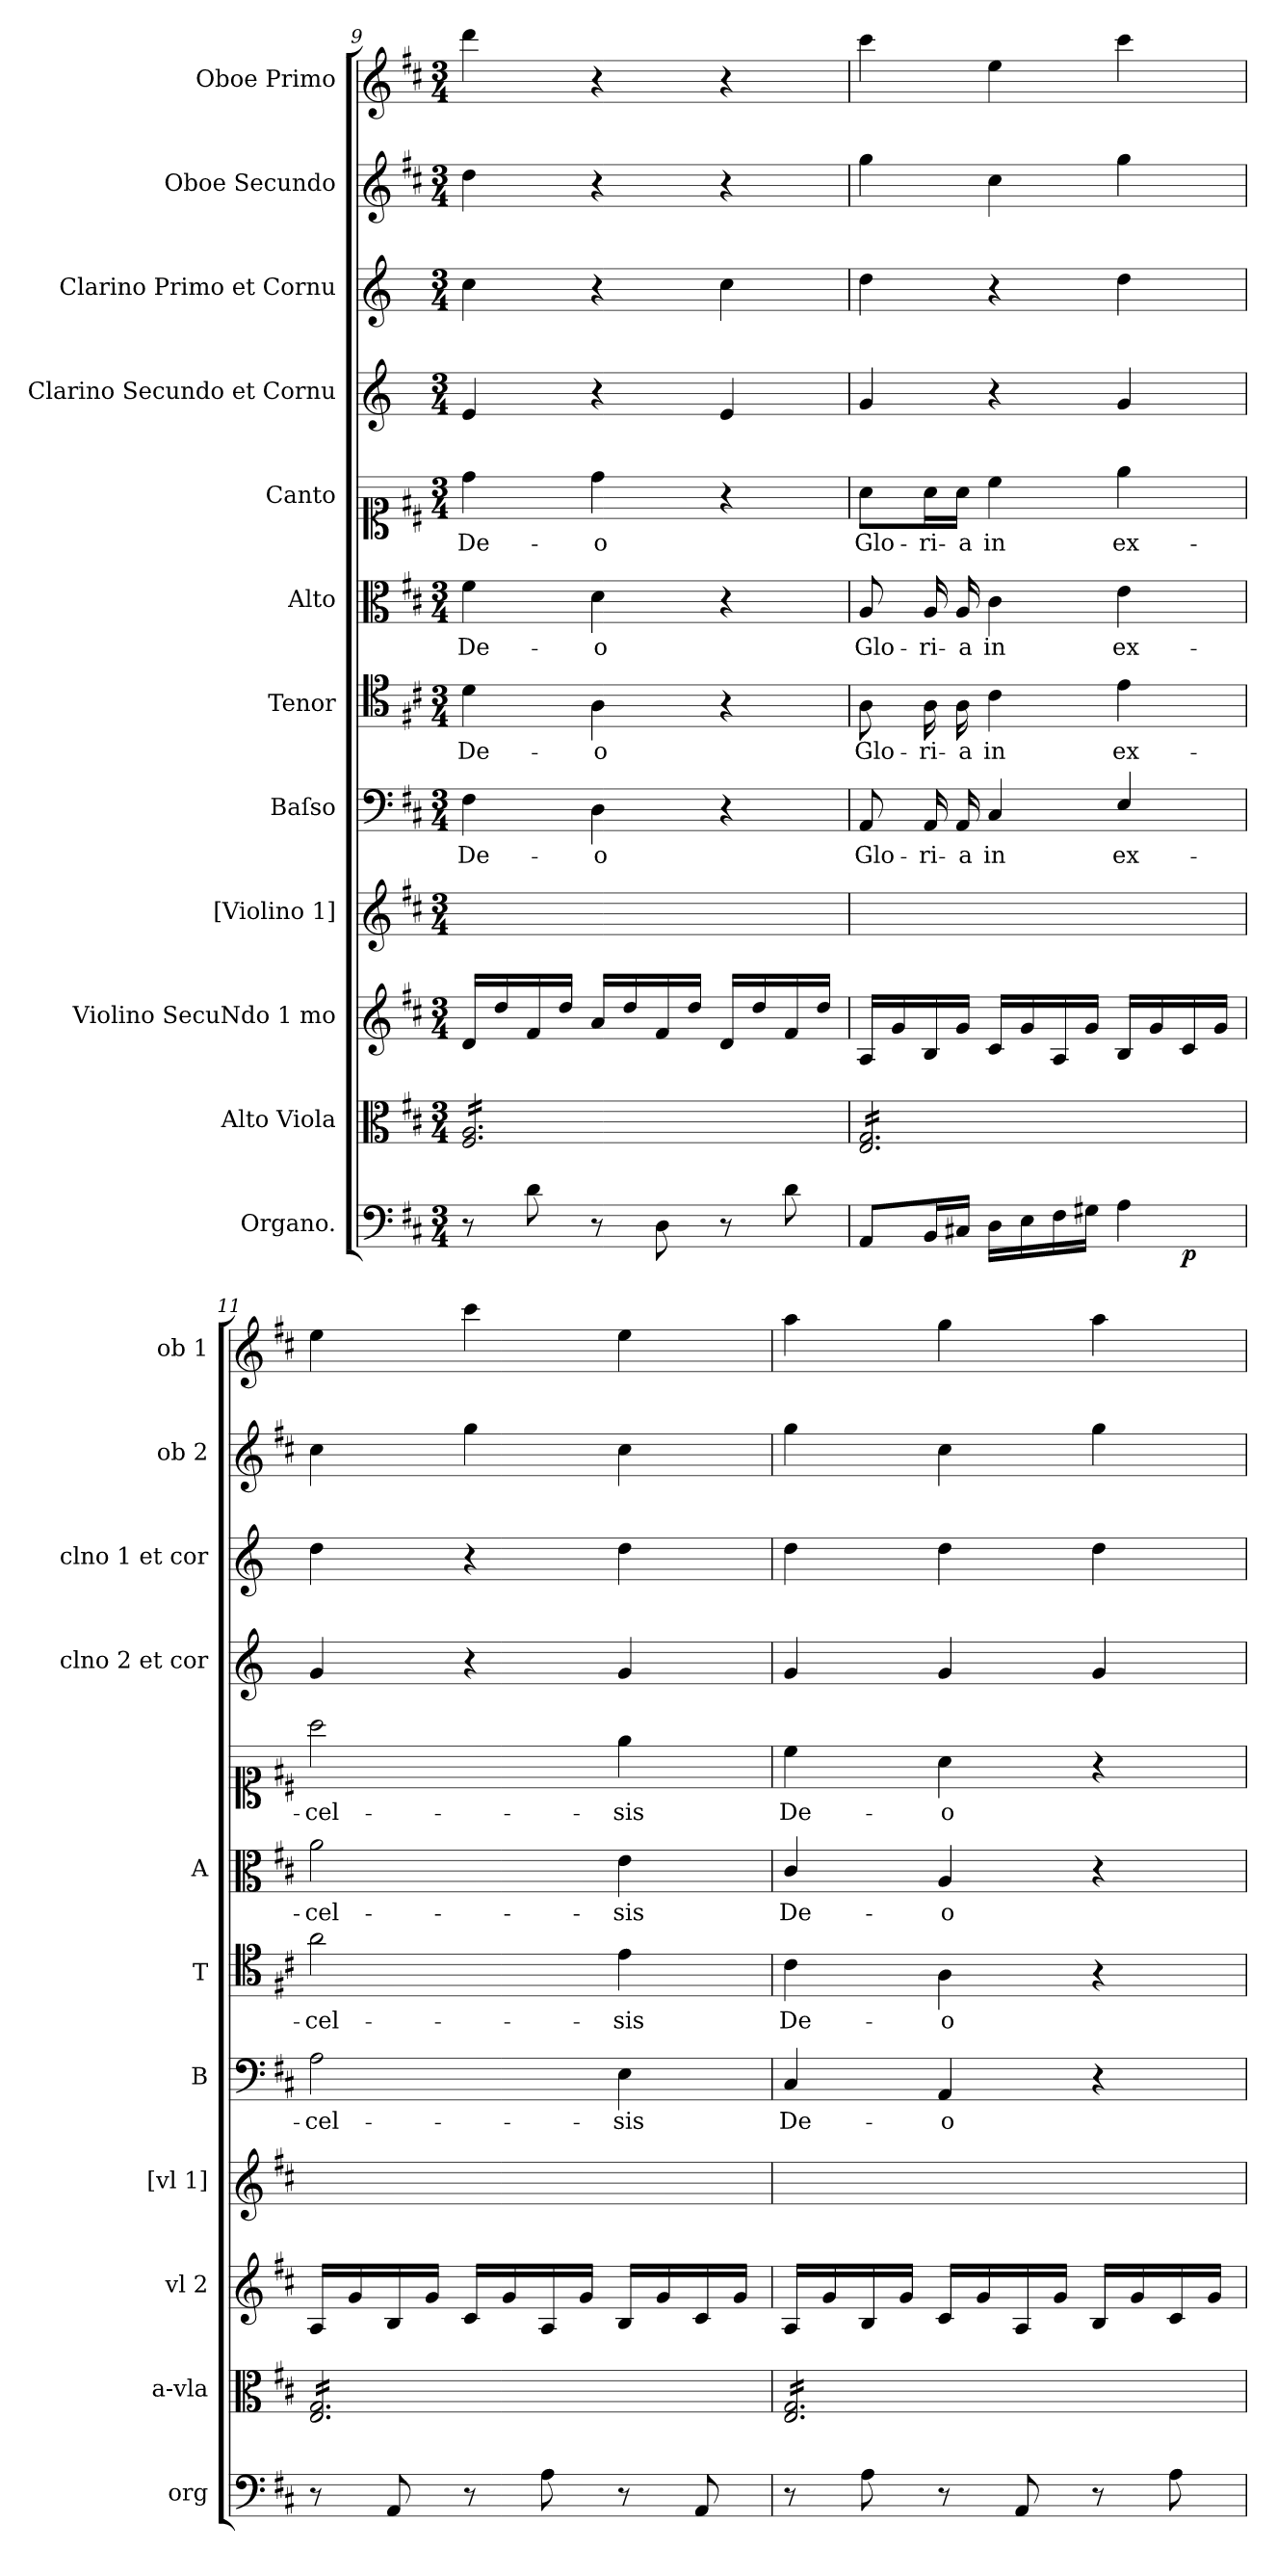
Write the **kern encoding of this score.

**kern	**dynam	**kern	**kern	**kern	**kern	**text	**kern	**text	**kern	**text	**kern	**text	**kern	**kern	**kern	**kern
*part12	*part12	*part11	*part10	*part9	*part8	*part8	*part7	*part7	*part6	*part6	*part5	*part5	*part4	*part3	*part2	*part1
*staff12	*staff12	*staff11	*staff10	*staff9	*staff8	*staff8	*staff7	*staff7	*staff6	*staff6	*staff5	*staff5	*staff4	*staff3	*staff2	*staff1
*I"Organo.	*	*I"Alto Viola	*I"Violino SecuNdo 1 mo	*I"[Violino 1]	*I"Baſso	*	*I"Tenor	*	*I"Alto	*	*I"Canto	*	*I"Clarino Secundo et Cornu	*I"Clarino Primo et Cornu	*I"Oboe Secundo	*I"Oboe Primo
*I'org	*	*I'a-vla	*I'vl 2	*I'[vl 1]	*I'B	*	*I'T	*	*I'A	*	*	*	*I'clno 2 et cor	*I'clno 1 et cor	*I'ob 2	*I'ob 1
*clefF4	*	*clefC3	*clefG2	*clefG2	*clefF4	*	*clefC4	*	*clefC3	*	*clefC1	*	*clefG2	*clefG2	*clefG2	*clefG2
*	*	*	*	*	*	*	*	*	*	*	*	*	*ITrd6c10	*ITrd6c10	*	*
*k[f#c#]	*	*k[f#c#]	*k[f#c#]	*k[f#c#]	*k[f#c#]	*	*k[f#c#]	*	*k[f#c#]	*	*k[f#c#]	*	*k[f#c#]	*k[f#c#]	*k[f#c#]	*k[f#c#]
*D:	*	*D:	*D:	*D:	*D:	*	*D:	*	*D:	*	*D:	*	*D:	*D:	*D:	*D:
*M3/4	*	*M3/4	*M3/4	*M3/4	*M3/4	*	*M3/4	*	*M3/4	*	*M3/4	*	*M3/4	*M3/4	*M3/4	*M3/4
=9	=9	=9	=9	=9	=9	=9	=9	=9	=9	=9	=9	=9	=9	=9	=9	=9
*^	*	*	*	*	*	*	*	*	*	*	*	*	*	*	*	*
*	*	*	*tremolo	*	*	*	*	*	*	*	*	*	*	*	*	*	*
8r	2ryy	.	16F#/ 16A/LL	16d/LL	2.ryy	4F#\	De-	4d\	De-	4f#\	De-	4dd\	De-	4F#/	4d\	4dd\	4ddd\
.	.	.	16F#/ 16A/	16dd/	.	.	.	.	.	.	.	.	.	.	.	.	.
8d\	.	.	16F#/ 16A/	16f#/	.	.	.	.	.	.	.	.	.	.	.	.	.
.	.	.	16F#/ 16A/	16dd/JJ	.	.	.	.	.	.	.	.	.	.	.	.	.
8r	.	.	16F#/ 16A/	16a/LL	.	4D\	-o	4A\	-o	4d\	-o	4dd\	-o	4r	4r	4r	4r
.	.	.	16F#/ 16A/	16dd/	.	.	.	.	.	.	.	.	.	.	.	.	.
8D\	.	.	16F#/ 16A/	16f#/	.	.	.	.	.	.	.	.	.	.	.	.	.
.	.	.	16F#/ 16A/	16dd/JJ	.	.	.	.	.	.	.	.	.	.	.	.	.
8r	8.ryy	.	16F#/ 16A/	16d/LL	.	4r	.	4r	.	4r	.	4r	.	4F#/	4d\	4r	4r
.	.	.	16F#/ 16A/	16dd/	.	.	.	.	.	.	.	.	.	.	.	.	.
8d\	.	.	16F#/ 16A/	16f#/	.	.	.	.	.	.	.	.	.	.	.	.	.
!	!	!LO:DY:b	!	!	!	!	!	!	!	!	!	!	!	!	!	!	!
.	16ryy	fr.	16F#/ 16A/JJ	16dd/JJ	.	.	.	.	.	.	.	.	.	.	.	.	.
=10	=10	=10	=10	=10	=10	=10	=10	=10	=10	=10	=10	=10	=10	=10	=10	=10	=10
!	!	!	!	!	!	!	!LO:LY:i	!	!LO:LY:i	!	!LO:LY:i	!	!LO:LY:i	!	!	!	!
8AA/L	2ryy	.	16E/ 16G/LL	16A/LL	2.ryy	8AA/	Glo-	8A\	Glo-	8A/	Glo-	8a\L	Glo-	4A/	4e\	4gg\	4ccc#\
.	.	.	16E/ 16G/	16g/	.	.	.	.	.	.	.	.	.	.	.	.	.
!	!	!	!	!	!	!	!LO:LY:i	!	!LO:LY:i	!	!LO:LY:i	!	!LO:LY:i	!	!	!	!
16BB/L	.	.	16E/ 16G/	16B/	.	16AA/	-ri-	16A\	-ri-	16A/	-ri-	16a\L	-ri-	.	.	.	.
!	!	!	!	!	!	!	!LO:LY:i	!	!LO:LY:i	!	!LO:LY:i	!	!LO:LY:i	!	!	!	!
16C#X/JJ	.	.	16E/ 16G/	16g/JJ	.	16AA/	-a	16A\	-a	16A/	-a	16a\JJ	-a	.	.	.	.
!	!	!	!	!	!	!	!LO:LY:i	!	!LO:LY:i	!	!LO:LY:i	!	!LO:LY:i	!	!	!	!
16D\LL	.	.	16E/ 16G/	16c#/LL	.	4C#/	in	4c#\	in	4c#\	in	4cc#\	in	4r	4r	4cc#\	4ee\
16E\	.	.	16E/ 16G/	16g/	.	.	.	.	.	.	.	.	.	.	.	.	.
16F#\	.	.	16E/ 16G/	16A/	.	.	.	.	.	.	.	.	.	.	.	.	.
16G#X\JJ	.	.	16E/ 16G/	16g/JJ	.	.	.	.	.	.	.	.	.	.	.	.	.
!	!	!	!	!	!	!	!LO:LY:i	!	!LO:LY:i	!	!LO:LY:i	!	!LO:LY:i	!	!	!	!
4A\	8ryy	.	16E/ 16G/	16B/LL	.	4E/	ex-	4e\	ex-	4e\	ex-	4ee\	ex-	4A/	4e\	4gg\	4ccc#\
.	.	.	16E/ 16G/	16g/	.	.	.	.	.	.	.	.	.	.	.	.	.
!	!	!LO:DY:b	!	!	!	!	!	!	!	!	!	!	!	!	!	!	!
.	8ryy	p.	16E/ 16G/	16c#/	.	.	.	.	.	.	.	.	.	.	.	.	.
.	.	.	16E/ 16G/JJ	16g/JJ	.	.	.	.	.	.	.	.	.	.	.	.	.
=11	=11	=11	=11	=11	=11	=11	=11	=11	=11	=11	=11	=11	=11	=11	=11	=11	=11
!	!	!	!	!	!	!	!LO:LY:i	!	!LO:LY:i	!	!LO:LY:i	!	!LO:LY:i	!	!	!	!
*v	*v	*	*	*	*	*	*	*	*	*	*	*	*	*	*	*	*
8r	.	16E/ 16G/LL	16A/LL	2.ryy	2A\	-cel-	2a\	-cel-	2a\	-cel-	2aa\	-cel-	4A/	4e\	4cc#\	4ee\
.	.	16E/ 16G/	16g/	.	.	.	.	.	.	.	.	.	.	.	.	.
8AA/	.	16E/ 16G/	16B/	.	.	.	.	.	.	.	.	.	.	.	.	.
.	.	16E/ 16G/	16g/JJ	.	.	.	.	.	.	.	.	.	.	.	.	.
8r	.	16E/ 16G/	16c#/LL	.	.	.	.	.	.	.	.	.	4r	4r	4gg\	4ccc#\
.	.	16E/ 16G/	16g/	.	.	.	.	.	.	.	.	.	.	.	.	.
8A\	.	16E/ 16G/	16A/	.	.	.	.	.	.	.	.	.	.	.	.	.
.	.	16E/ 16G/	16g/JJ	.	.	.	.	.	.	.	.	.	.	.	.	.
!	!	!	!	!	!	!LO:LY:i	!	!LO:LY:i	!	!LO:LY:i	!	!LO:LY:i	!	!	!	!
8r	.	16E/ 16G/	16B/LL	.	4E\	-sis	4e\	-sis	4e\	-sis	4ee\	-sis	4A/	4e\	4cc#\	4ee\
.	.	16E/ 16G/	16g/	.	.	.	.	.	.	.	.	.	.	.	.	.
8AA/	.	16E/ 16G/	16c#/	.	.	.	.	.	.	.	.	.	.	.	.	.
.	.	16E/ 16G/JJ	16g/JJ	.	.	.	.	.	.	.	.	.	.	.	.	.
=12	=12	=12	=12	=12	=12	=12	=12	=12	=12	=12	=12	=12	=12	=12	=12	=12
!	!	!	!	!	!	!LO:LY:i	!	!LO:LY:i	!	!LO:LY:i	!	!LO:LY:i	!	!	!	!
8r	.	16E/ 16G/LL	16A/LL	2.ryy	4C#/	De-	4c#\	De-	4c#/	De-	4cc#\	De-	4A/	4e\	4gg\	4aa\
.	.	16E/ 16G/	16g/	.	.	.	.	.	.	.	.	.	.	.	.	.
8A\	.	16E/ 16G/	16B/	.	.	.	.	.	.	.	.	.	.	.	.	.
.	.	16E/ 16G/	16g/JJ	.	.	.	.	.	.	.	.	.	.	.	.	.
!	!	!	!	!	!	!LO:LY:i	!	!LO:LY:i	!	!LO:LY:i	!	!LO:LY:i	!	!	!	!
8r	.	16E/ 16G/	16c#/LL	.	4AA/	-o	4A\	-o	4A/	-o	4a\	-o	4A/	4e\	4cc#\	4gg\
.	.	16E/ 16G/	16g/	.	.	.	.	.	.	.	.	.	.	.	.	.
8AA/	.	16E/ 16G/	16A/	.	.	.	.	.	.	.	.	.	.	.	.	.
.	.	16E/ 16G/	16g/JJ	.	.	.	.	.	.	.	.	.	.	.	.	.
8r	.	16E/ 16G/	16B/LL	.	4r	.	4r	.	4r	.	4r	.	4A/	4e\	4gg\	4aa\
.	.	16E/ 16G/	16g/	.	.	.	.	.	.	.	.	.	.	.	.	.
8A\	.	16E/ 16G/	16c#/	.	.	.	.	.	.	.	.	.	.	.	.	.
.	.	16E/ 16G/JJ	16g/JJ	.	.	.	.	.	.	.	.	.	.	.	.	.
*	*	*Xtremolo	*	*	*	*	*	*	*	*	*	*	*	*	*	*
=	=	=	=	=	=	=	=	=	=	=	=	=	=	=	=	=
*-	*-	*-	*-	*-	*-	*-	*-	*-	*-	*-	*-	*-	*-	*-	*-	*-
